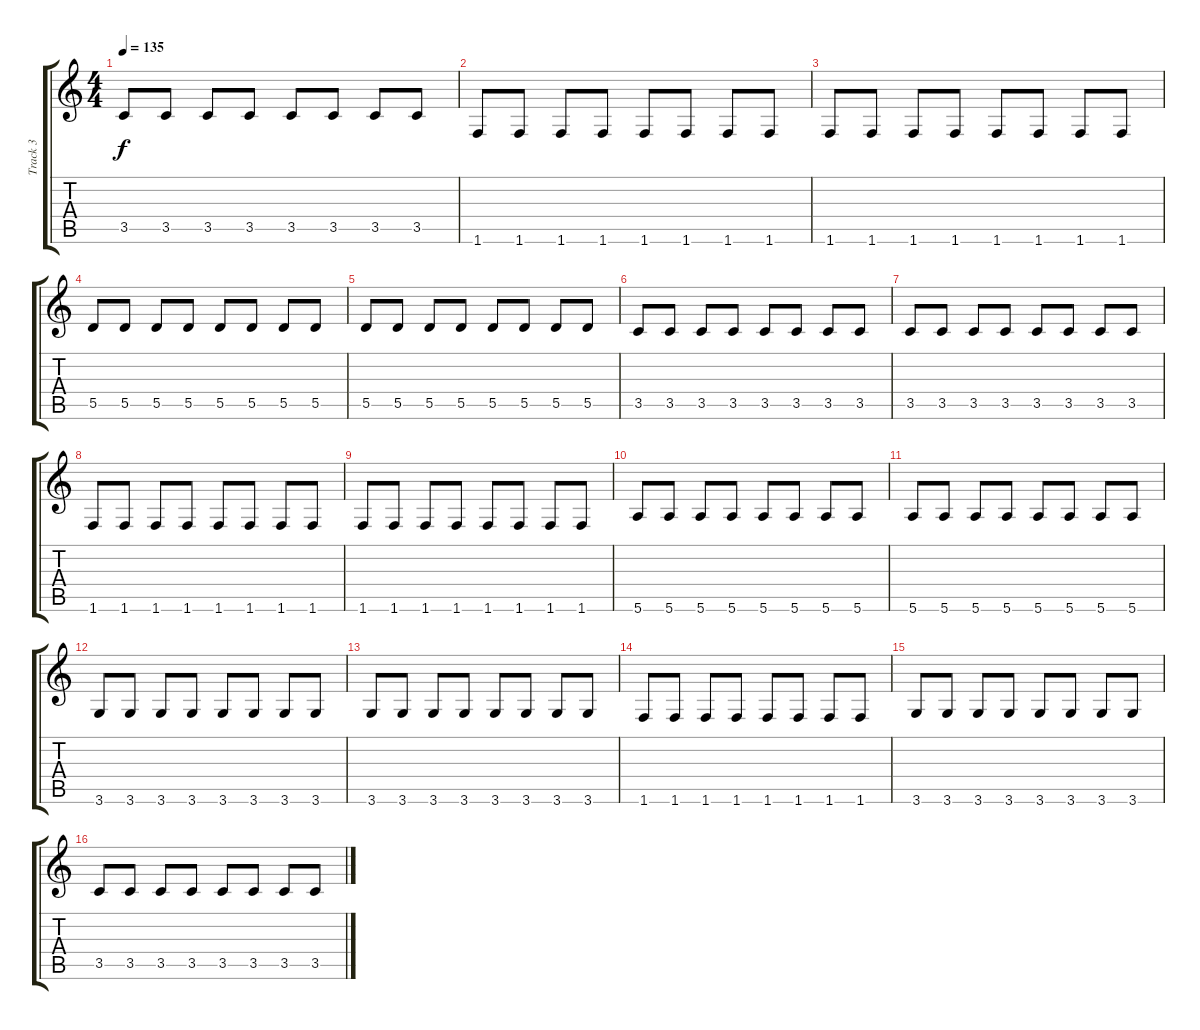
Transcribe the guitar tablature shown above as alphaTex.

\track ("Track 3" "Track 3") {instrument electricbassfinger}
\staff {score tabs}
\tuning (E4 B3 G3 D3 A2 E2) {hide}
\ts (4 4)
\tempo 135
\clef g2
\ks c
3.5.8{dy f} 3.5.8 3.5.8 3.5.8 3.5.8 3.5.8 3.5.8 3.5.8 |
1.6.8 1.6.8 1.6.8 1.6.8 1.6.8 1.6.8 1.6.8 1.6.8 |
1.6.8 1.6.8 1.6.8 1.6.8 1.6.8 1.6.8 1.6.8 1.6.8 |
5.5.8 5.5.8 5.5.8 5.5.8 5.5.8 5.5.8 5.5.8 5.5.8 |
5.5.8 5.5.8 5.5.8 5.5.8 5.5.8 5.5.8 5.5.8 5.5.8 |
3.5.8 3.5.8 3.5.8 3.5.8 3.5.8 3.5.8 3.5.8 3.5.8 |
3.5.8 3.5.8 3.5.8 3.5.8 3.5.8 3.5.8 3.5.8 3.5.8 |
1.6.8 1.6.8 1.6.8 1.6.8 1.6.8 1.6.8 1.6.8 1.6.8 |
1.6.8 1.6.8 1.6.8 1.6.8 1.6.8 1.6.8 1.6.8 1.6.8 |
5.6.8 5.6.8 5.6.8 5.6.8 5.6.8 5.6.8 5.6.8 5.6.8 |
5.6.8 5.6.8 5.6.8 5.6.8 5.6.8 5.6.8 5.6.8 5.6.8 |
3.6.8 3.6.8 3.6.8 3.6.8 3.6.8 3.6.8 3.6.8 3.6.8 |
3.6.8 3.6.8 3.6.8 3.6.8 3.6.8 3.6.8 3.6.8 3.6.8 |
1.6.8 1.6.8 1.6.8 1.6.8 1.6.8 1.6.8 1.6.8 1.6.8 |
3.6.8 3.6.8 3.6.8 3.6.8 3.6.8 3.6.8 3.6.8 3.6.8 |
3.5.8 3.5.8 3.5.8 3.5.8 3.5.8 3.5.8 3.5.8 3.5.8
